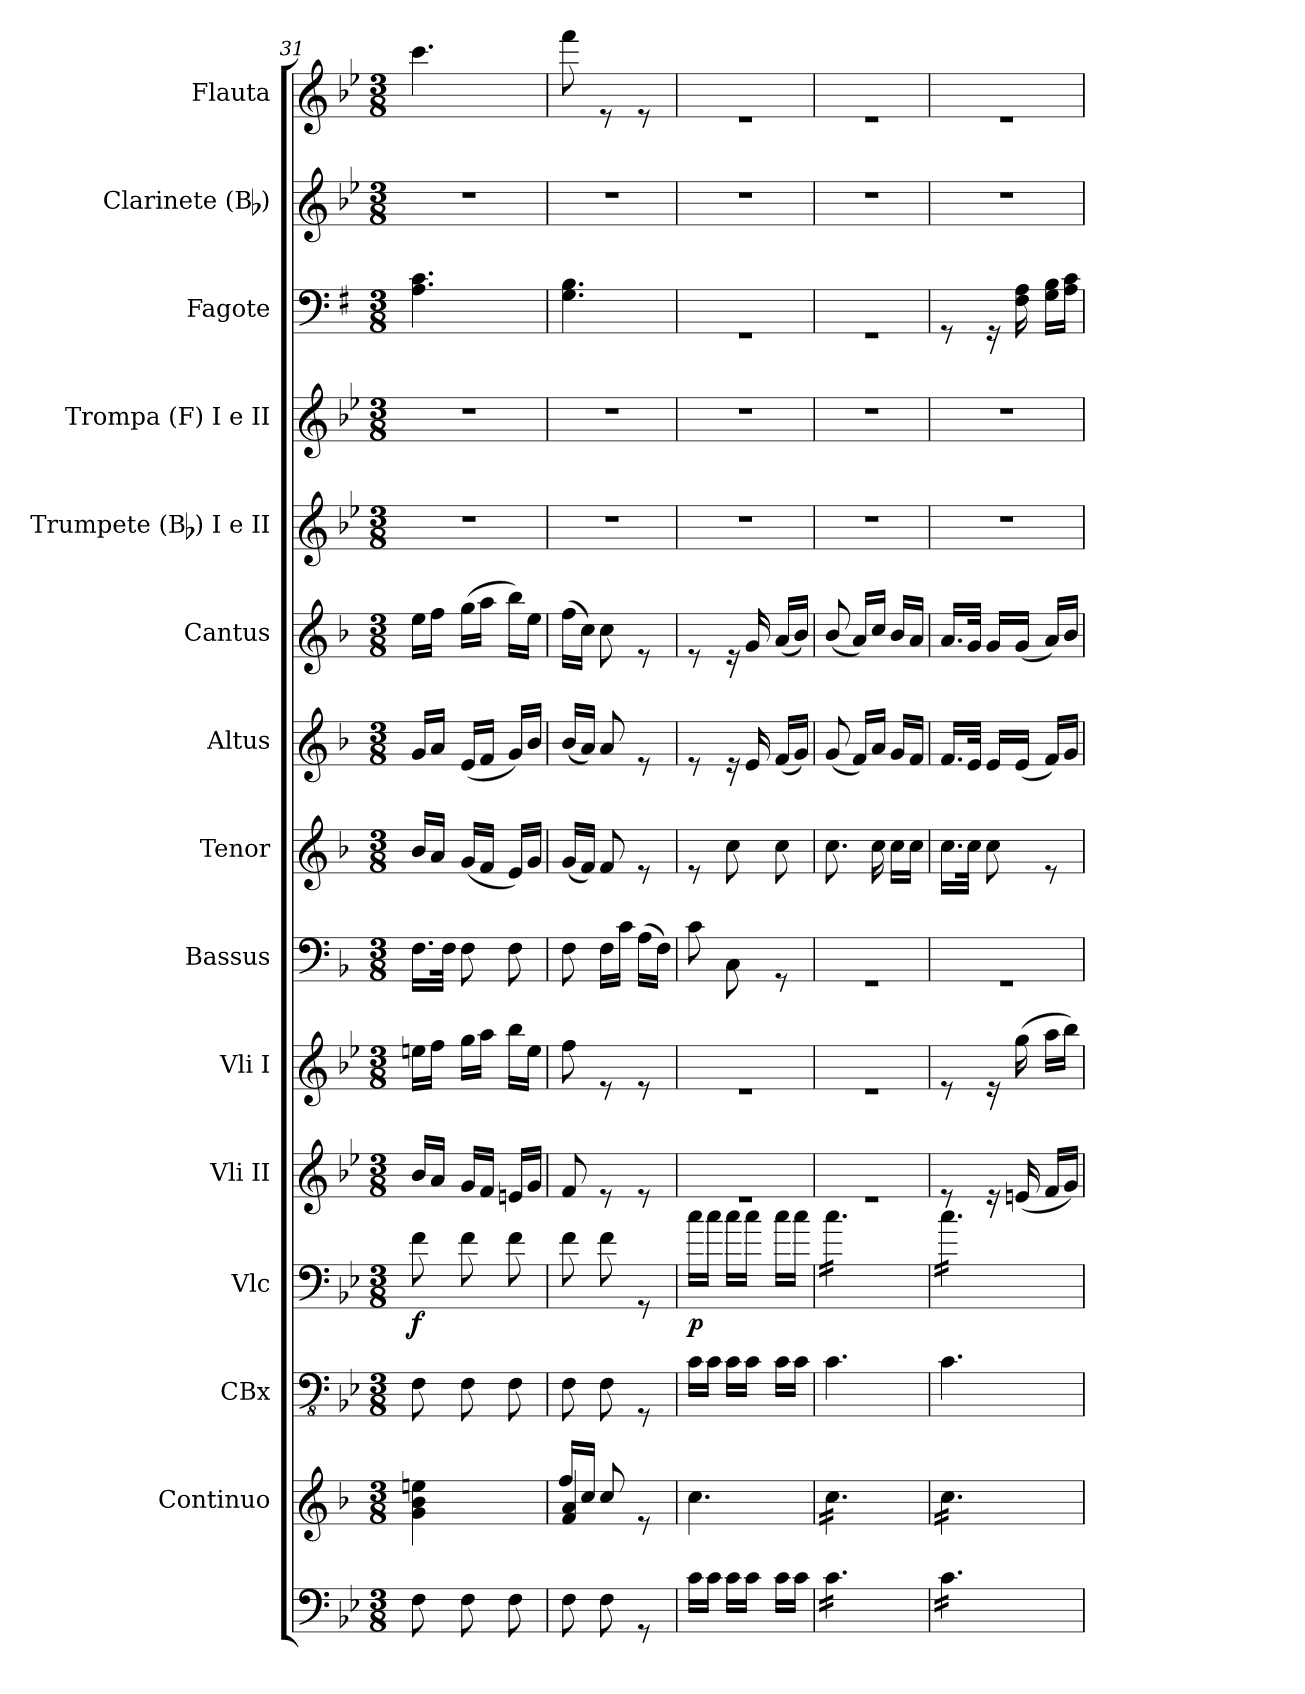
**kern	**kern	**kern	**kern	**dynam	**kern	**kern	**kern	**kern	**kern	**kern	**kern	**kern	**kern	**kern	**kern
*part15	*part14	*part13	*part12	*part12	*part11	*part10	*part9	*part8	*part7	*part6	*part5	*part4	*part3	*part2	*part1
*staff15	*staff14	*staff13	*staff12	*staff12	*staff11	*staff10	*staff9	*staff8	*staff7	*staff6	*staff5	*staff4	*staff3	*staff2	*staff1
*	*I"Continuo	*I"CBx	*I"Vlc	*	*I"Vli II	*I"Vli I	*I"Bassus	*I"Tenor	*I"Altus	*I"Cantus	*I"Trumpete (Bb) I e II	*I"Trompa (F) I e II	*I"Fagote	*I"Clarinete (Bb)	*I"Flauta
*	*	*	*	*	*	*	*	*	*	*	*I'Trb	*	*	*	*
*clefF4	*clefG2	*clefFv4	*clefF4	*	*clefG2	*clefG2	*clefF4	*clefG2	*clefG2	*clefG2	*clefG2	*clefG2	*clefF4	*clefG2	*clefG2
*	*	*	*ITrd7c12	*	*	*	*	*	*	*	*	*	*ITrd1c2	*ITrd-7c-12	*
*k[b-e-]	*k[b-]	*k[b-e-]	*k[b-e-]	*	*k[b-e-]	*k[b-e-]	*k[b-]	*k[b-]	*k[b-]	*k[b-]	*k[b-e-]	*k[b-e-]	*k[b-]	*k[b-e-]	*k[b-e-]
*B-:	*F:	*B-:	*B-:	*	*B-:	*B-:	*F:	*F:	*F:	*F:	*B-:	*B-:	*F:	*B-:	*B-:
*M3/8	*M3/8	*M3/8	*M3/8	*	*M3/8	*M3/8	*M3/8	*M3/8	*M3/8	*M3/8	*M3/8	*M3/8	*M3/8	*M3/8	*M3/8
=31	=31	=31	=31	=31	=31	=31	=31	=31	=31	=31	=31	=31	=31	=31	=31
!	!	!	!	!LO:DY:b	!	!	!	!	!	!	!	!	!	!	!
8F\	4g\ 4b-\ 4eeni\	8FF\	8F\	f	16b-/LL	16een\LL	16.F\LL	16b-/LL	16g/LL	16ee\LL	4.rdd	4.rdd	4.G\ 4.B-\	4.rdd	4.ccc\
.	.	.	.	.	16a/JJ	16ff\JJ	.	16a/JJ	16a/JJ	16ff\JJ	.	.	.	.	.
.	.	.	.	.	.	.	32F\JJk	.	.	.	.	.	.	.	.
8F\	.	8FF\	8F\	.	16g/LL	16gg\LL	8F\	(<16g/LL	(<16e/LL	(>16gg\LL	.	.	.	.	.
.	.	.	.	.	16f/JJ	16aa\JJ	.	16f/JJ	16f/JJ	16aa\JJ	.	.	.	.	.
8F\	8ryy	8FF\	8F\	.	16en/LL	16bb-\LL	8F\	16e/LL)	16g/LL)	16bb-\LL)	.	.	.	.	.
.	.	.	.	.	16g/JJ	16ee\JJ	.	16g/JJ	16b-/JJ	16ee\JJ	.	.	.	.	.
=32	=32	=32	=32	=32	=32	=32	=32	=32	=32	=32	=32	=32	=32	=32	=32
*	*^	*	*	*	*	*	*	*	*	*	*	*	*	*	*
8F\	4f/ 4a/	16ff/LL	8FF\	8F\	.	8f/	8ff\	8F\	(<16g/LL	(<16b-/LL	(>16ff\LL	4.rdd	4.rdd	4.F\ 4.A\	4.rdd	8fff\
.	.	16cc/JJ	.	.	.	.	.	.	16f/JJ)	16a/JJ)	16cc\JJ)	.	.	.	.	.
8F\	.	8cc/	8FF\	8F\	.	8re	8re	16F\LL	8f/	8a/	8cc\	.	.	.	.	8re
.	.	.	.	.	.	.	.	16c\JJ	.	.	.	.	.	.	.	.
8rGG	8re	8ryy	8rGGG	8rGG	.	8re	8re	(>16A\LL	8re	8re	8re	.	.	.	.	8re
.	.	.	.	.	.	.	.	16F\JJ)	.	.	.	.	.	.	.	.
*	*v	*v	*	*	*	*	*	*	*	*	*	*	*	*	*	*
!!LO:PB:g=z
=33	=33	=33	=33	=33	=33	=33	=33	=33	=33	=33	=33	=33	=33	=33	=33
!	!	!	!	!LO:DY:b	!	!	!	!	!	!	!	!	!	!	!
16c\LL	4.cc\	16C\LL	16c\LL	p	4.re	4.re	8c\	8re	8re	8re	4.rdd	4.rdd	4.rGG	4.rdd	4.re
16c\JJ	.	16C\JJ	16c\JJ	.	.	.	.	.	.	.	.	.	.	.	.
16c\LL	.	16C\LL	16c\LL	.	.	.	8C\	8cc\	16rd	16rd	.	.	.	.	.
16c\JJ	.	16C\JJ	16c\JJ	.	.	.	.	.	16e/	16g/	.	.	.	.	.
16c\LL	.	16C\LL	16c\LL	.	.	.	8rGG	8cc\	(<16f/LL	(<16a/LL	.	.	.	.	.
16c\JJ	.	16C\JJ	16c\JJ	.	.	.	.	.	16g/JJ)	16b-/JJ)	.	.	.	.	.
=34	=34	=34	=34	=34	=34	=34	=34	=34	=34	=34	=34	=34	=34	=34	=34
*tremolo	*	*	*	*	*	*	*	*	*	*	*	*	*	*	*
*	*tremolo	*	*	*	*	*	*	*	*	*	*	*	*	*	*
*	*	*	*tremolo	*	*	*	*	*	*	*	*	*	*	*	*
16c\LL	16cc\LL	4.C\	16c\LL	.	4.re	4.re	4.rGG	8.cc\	(<8g/	(<8b-/	4.rdd	4.rdd	4.rGG	4.rdd	4.re
16c\	16cc\	.	16c\	.	.	.	.	.	.	.	.	.	.	.	.
16c\	16cc\	.	16c\	.	.	.	.	.	16f/LL)	16a/LL)	.	.	.	.	.
16c\	16cc\	.	16c\	.	.	.	.	16cc\	16a/JJ	16cc/JJ	.	.	.	.	.
16c\	16cc\	.	16c\	.	.	.	.	16cc\LL	16g/LL	16b-/LL	.	.	.	.	.
16c\JJ	16cc\JJ	.	16c\JJ	.	.	.	.	16cc\JJ	16f/JJ	16a/JJ	.	.	.	.	.
=35	=35	=35	=35	=35	=35	=35	=35	=35	=35	=35	=35	=35	=35	=35	=35
16c\LL	16cc\LL	4.C\	16c\LL	.	8re	8re	4.rGG	16.cc\LL	16.f/LL	16.a/LL	4.rdd	4.rdd	8rGG	4.rdd	4.re
16c\	16cc\	.	16c\	.	.	.	.	.	.	.	.	.	.	.	.
.	.	.	.	.	.	.	.	32cc\JJk	32e/JJk	32g/JJk	.	.	.	.	.
16c\	16cc\	.	16c\	.	16rd	16rd	.	8cc\	16e/LL	16g/LL	.	.	16rFF	.	.
16c\	16cc\	.	16c\	.	(<16en/	(>16gg\	.	.	(<16e/JJ	(<16g/JJ	.	.	16E\ 16G\	.	.
16c\	16cc\	.	16c\	.	16f/LL	16aa\LL	.	8re	16f/LL)	16a/LL)	.	.	16F\ 16A\LL	.	.
16c\JJ	16cc\JJ	.	16c\JJ	.	16g/JJ)	16bb-\JJ)	.	.	16g/JJ	16b-/JJ	.	.	16G\ 16B-\JJ	.	.
*	*	*	*Xtremolo	*	*	*	*	*	*	*	*	*	*	*	*
*	*Xtremolo	*	*	*	*	*	*	*	*	*	*	*	*	*	*
*Xtremolo	*	*	*	*	*	*	*	*	*	*	*	*	*	*	*
=	=	=	=	=	=	=	=	=	=	=	=	=	=	=	=
*-	*-	*-	*-	*-	*-	*-	*-	*-	*-	*-	*-	*-	*-	*-	*-
